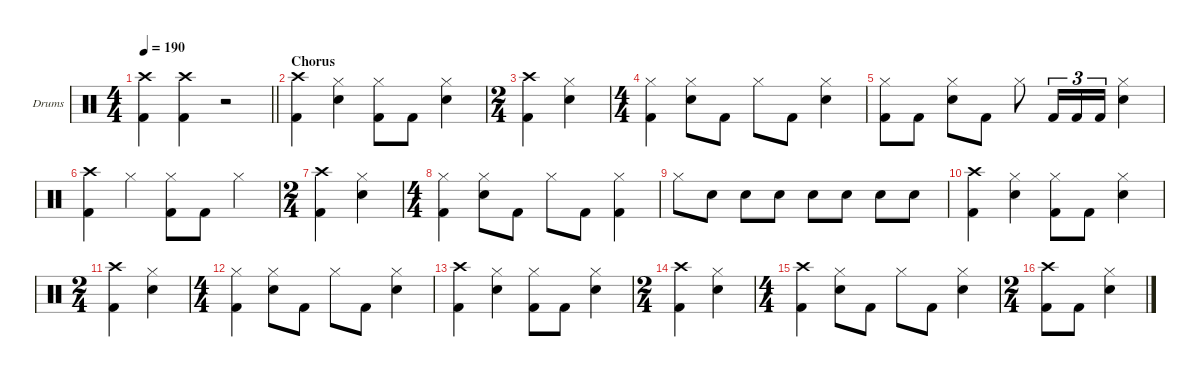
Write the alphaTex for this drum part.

\hideDynamics
\bracketExtendMode nobrackets
\firstSystemTrackNameOrientation horizontal
\otherSystemsTrackNameOrientation horizontal
\track ("Drumkit" "Drums") {instrument percussion}
\staff {score}
\articulation defaults
\ts (4 4)
\tempo 190
\clef neutral
\barLineRight lightlight
\ks c
("Kick (hit) 2" "Crash high (hit)").4{dy fff} ("Crash high (hit)" "Kick (hit) 2").4 r.2 |
\section ("" "Chorus")
("Kick (hit) 2" "Crash high (hit)").4 ("Snare (hit) 2" "Hi-Hat (closed)").4 ("Kick (hit) 2" "Hi-Hat (closed)").8 "Kick (hit) 2".8 ("Snare (hit) 2" "Hi-Hat (closed)").4 |
\ts (2 4)
\beaming (8 2 2)
("Kick (hit) 2" "Crash high (hit)").4 ("Hi-Hat (closed)" "Snare (hit) 2").4 |
\ts (4 4)
\beaming (8 2 2 2 2)
("Kick (hit) 2" "Hi-Hat (closed)").4 ("Snare (hit) 2" "Hi-Hat (closed)").8 "Kick (hit) 2".8 "Hi-Hat (closed)".8 "Kick (hit) 2".8 ("Snare (hit) 2" "Hi-Hat (closed)").4 |
("Kick (hit) 2" "Hi-Hat (closed)").8 "Kick (hit) 2".8 ("Hi-Hat (closed)" "Snare (hit) 2").8 "Kick (hit) 2".8 "Hi-Hat (closed)".8 "Kick (hit) 2".16{tu (3 2)} "Kick (hit) 2".16{tu (3 2)} "Kick (hit) 2".16{tu (3 2)} ("Snare (hit) 2" "Hi-Hat (closed)").4 |
("Kick (hit) 2" "Crash high (hit)").4 "Hi-Hat (closed)".4 ("Hi-Hat (closed)" "Kick (hit) 2").8 "Kick (hit) 2".8 "Hi-Hat (closed)".4 |
\ts (2 4)
\beaming (8 2 2)
("Kick (hit) 2" "Crash high (hit)").4 ("Snare (hit) 2" "Hi-Hat (closed)").4 |
\ts (4 4)
\beaming (8 2 2 2 2)
("Kick (hit) 2" "Hi-Hat (closed)").4 ("Snare (hit) 2" "Hi-Hat (closed)").8 "Kick (hit) 2".8 "Hi-Hat (closed)".8 "Kick (hit) 2".8 ("Kick (hit) 2" "Hi-Hat (closed)").4 |
"Hi-Hat (closed)".8 "Snare (hit) 2".8 "Snare (hit) 2".8 "Snare (hit) 2".8 "Snare (hit) 2".8 "Snare (hit) 2".8 "Snare (hit) 2".8 "Snare (hit) 2".8 |
("Crash high (hit)" "Kick (hit) 2").4 ("Hi-Hat (closed)" "Snare (hit) 2").4 ("Hi-Hat (closed)" "Kick (hit) 2").8 "Kick (hit) 2".8 ("Snare (hit) 2" "Hi-Hat (closed)").4 |
\ts (2 4)
\beaming (8 2 2)
("Kick (hit) 2" "Crash high (hit)").4 ("Snare (hit) 2" "Hi-Hat (closed)").4 |
\ts (4 4)
\beaming (8 2 2 2 2)
("Hi-Hat (closed)" "Kick (hit) 2").4 ("Snare (hit) 2" "Hi-Hat (closed)").8 "Kick (hit) 2".8 "Hi-Hat (closed)".8 "Kick (hit) 2".8 ("Snare (hit) 2" "Hi-Hat (closed)").4 |
("Kick (hit) 2" "Crash high (hit)").4 ("Snare (hit) 2" "Hi-Hat (closed)").4 ("Kick (hit) 2" "Hi-Hat (closed)").8 "Kick (hit) 2".8 ("Hi-Hat (closed)" "Snare (hit) 2").4 |
\ts (2 4)
\beaming (8 2 2)
("Kick (hit) 2" "Crash high (hit)").4 ("Snare (hit) 2" "Hi-Hat (closed)").4 |
\ts (4 4)
\beaming (8 2 2 2 2)
("Kick (hit) 2" "Crash high (hit)").4 ("Snare (hit) 2" "Hi-Hat (closed)").8 "Kick (hit) 2".8 "Hi-Hat (closed)".8 "Kick (hit) 2".8 ("Hi-Hat (closed)" "Snare (hit) 2").4 |
\ts (2 4)
\beaming (8 2 2)
("Kick (hit) 2" "Crash high (hit)").8 "Kick (hit) 2".8 ("Snare (hit) 2" "Hi-Hat (closed)").4
